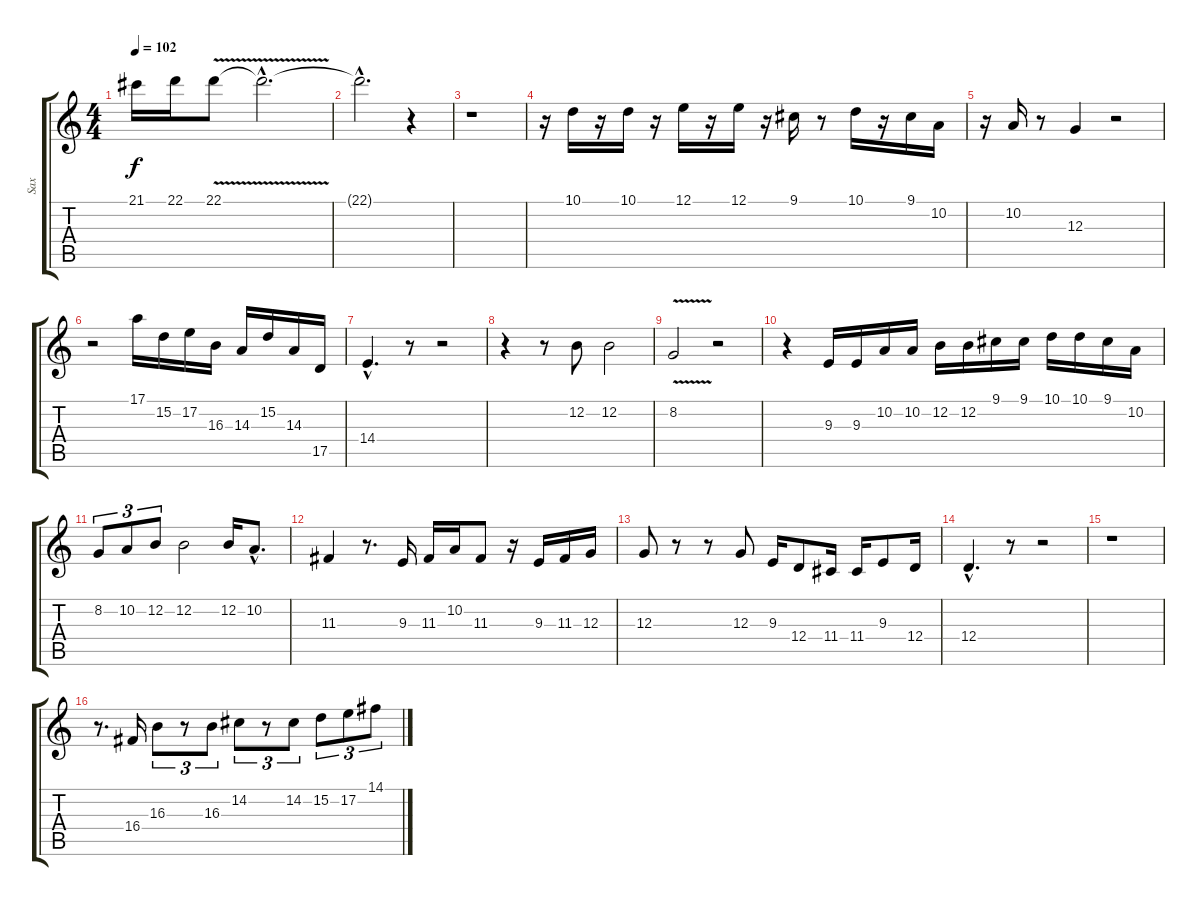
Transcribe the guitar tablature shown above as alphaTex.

\track ("Sax" "Sax") {instrument sopranosax}
\staff {score tabs}
\tuning (E4 B3 G3 D3 A2 E2) {hide}
\ts (4 4)
\tempo 102
\clef g2
\ks c
21.1.16{dy f} 22.1.16 22.1{v}.8 22.1{hac t}.2{d} |
22.1{hac t}.2{d} r.4 |
r.1 |
r.16 10.1.16 r.16 10.1.16 r.16 12.1.16 r.16 12.1.16 r.16 9.1.16 r.8 10.1.16 r.16 9.1.16 10.2.16 |
r.16 10.2.16 r.8 12.3.4 r.2 |
r.2 17.1.16 15.2.16 17.2.16 16.3.16 14.3.16 15.2.16 14.3.16 17.5.16 |
14.4{hac}.4{d} r.8 r.2 |
r.4 r.8 12.2.8 12.2.2 |
8.2{v}.2 r.2 |
r.4 9.3.16 9.3.16 10.2.16 10.2.16 12.2.16 12.2.16 9.1.16 9.1.16 10.1.16 10.1.16 9.1.16 10.2.16 |
8.2.8{tu (3 2)} 10.2.8{tu (3 2)} 12.2.8{tu (3 2)} 12.2.2 12.2.16 10.2{hac}.8{d} |
11.3.4 r.8{d} 9.3.16 11.3.16 10.2.16 11.3.8 r.16 9.3.16 11.3.16 12.3.16 |
12.3.8 r.8 r.8 12.3.8 9.3.16 12.4.8 11.4.16 11.4.16 9.3.8 12.4.16 |
12.4{hac}.4{d} r.8 r.2 |
r.1 |
r.8{d} 16.4.16 16.3.8{tu (3 2)} r.8{tu (3 2)} 16.3.8{tu (3 2)} 14.2.8{tu (3 2)} r.8{tu (3 2)} 14.2.8{tu (3 2)} 15.2.8{tu (3 2)} 17.2.8{tu (3 2)} 14.1.8{tu (3 2)}
